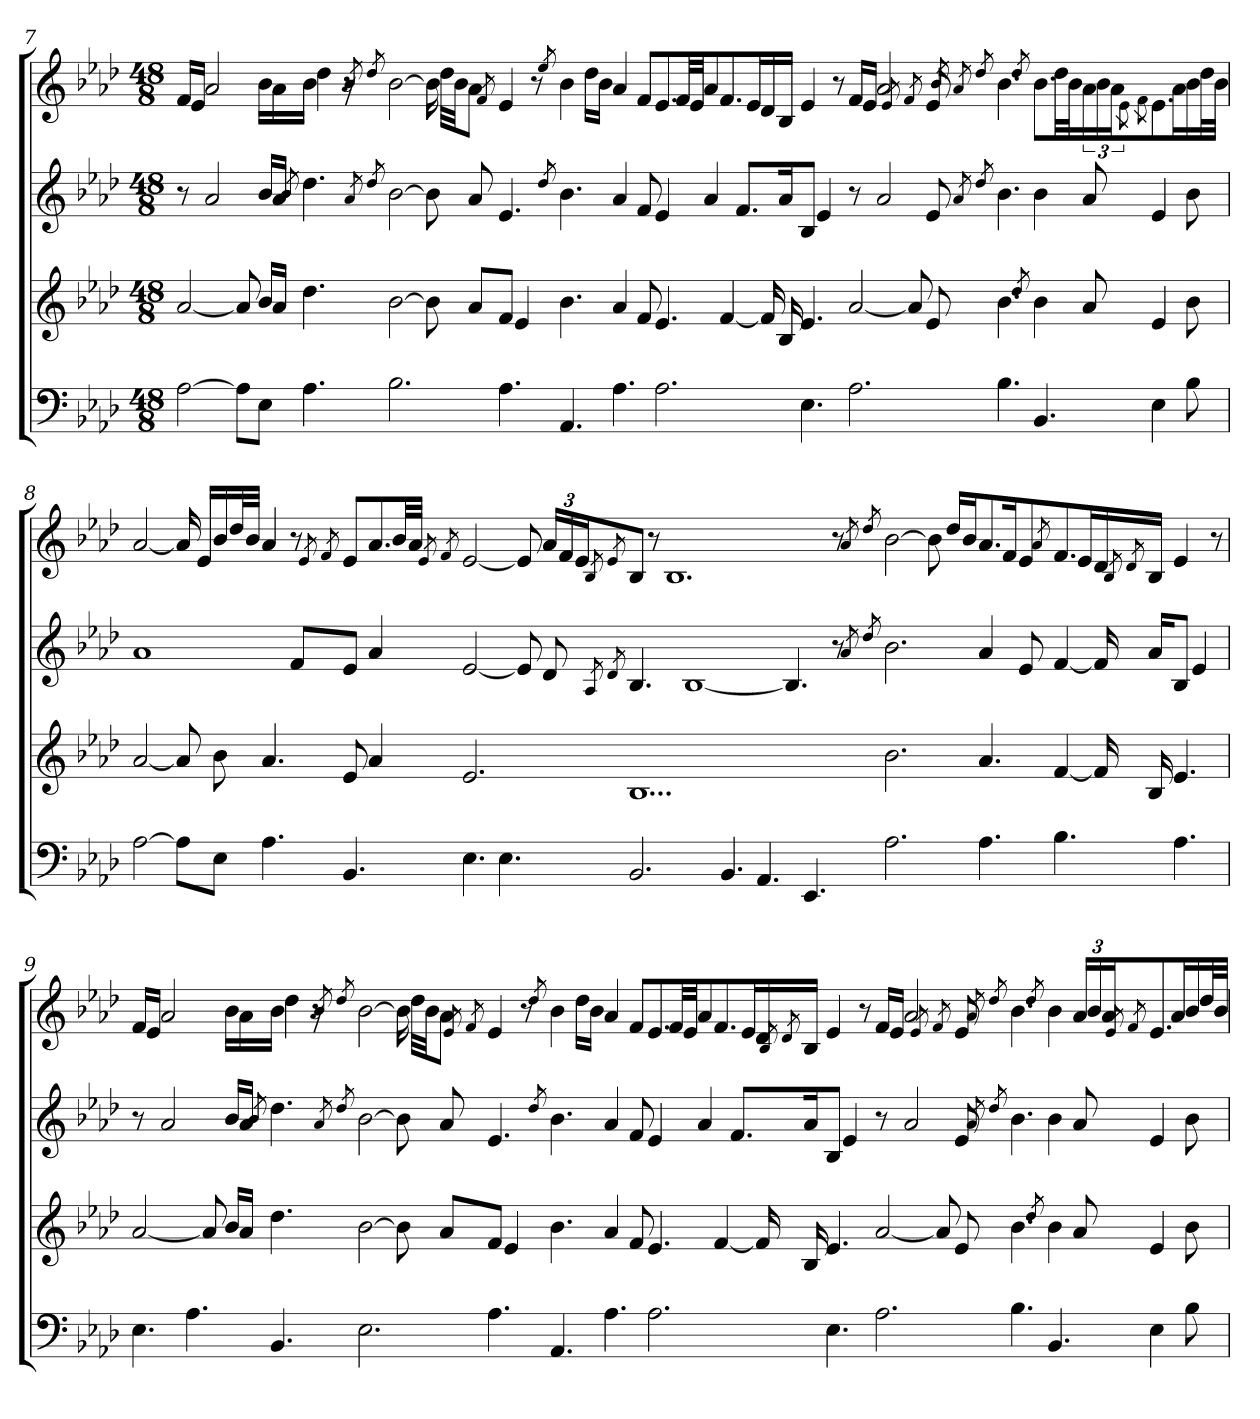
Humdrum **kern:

**kern	**kern	**kern	**kern
*part4	*part3	*part2	*part1
*staff4	*staff3	*staff2	*staff1
*clefF4	*clefG2	*clefG2	*clefG2
*k[b-e-a-d-]	*k[b-e-a-d-]	*k[b-e-a-d-]	*k[b-e-a-d-]
*M48/8	*M48/8	*M48/8	*M48/8
=7	=7	=7	=7
[2A-	[2a-	8r	16f/LL
.	.	.	16e-/JJ
.	.	2a-	2a-
8A-\L]	8a-]	.	.
8E-\J	16b-/LL	16b-/LL	16b-\LL
.	16a-/JJ	16a-/JJ	16a-\
.	.	8qb-	.
4.A-	4.dd-	4.dd-	16b-\JJ
.	.	.	4dd-
.	.	.	16r
.	.	8qa-	8qb-
.	.	8qdd-	8qdd-
2.B-	[2b-	[2b-	[2b-
.	8b-]	8b-]	16b-]
.	.	.	32dd-\LLL
.	.	.	32b-\JJ
.	8a-/L	8a-	8a-\J
.	.	.	8qf
4.A-	8f/J	4.e-	4e-
.	4e-	.	.
.	.	.	8r
.	.	8qdd-	8qee-
4.AA-	4.b-	4.b-	4b-
.	.	.	16dd-\LL
.	.	.	16b-\JJ
4.A-	4a-	4a-	4a-
.	8f	8f	8f/L
2.A-	4.e-	4e-	8.e-/
.	.	.	32f/LL
.	.	.	32e-/JJ
.	.	4a-	8a-/
.	[4f	.	8.f/
.	.	8.f/L	.
.	.	.	16e-/L
.	16f]	.	16d-/
.	16B-	16a-/K	16B-/JJ
4.E-	4.e-	8B-/J	4e-
.	.	4e-	.
.	.	.	8r
2.A-	[2a-	8r	16f/LL
.	.	.	16e-/JJ
.	.	2a-	2a-
.	8a-]	.	.
.	.	.	8qe-
.	.	.	8qf
.	8e-	8e-	8e-
.	.	.	8qb-
.	.	8qa-	8qa-
.	.	8qdd-	8qdd-
4.B-	4.b-	4.b-	4.b-
.	8qdd-	.	8qdd-
4.BB-	4b-	4b-	8.b-\L
.	.	.	32dd-\LL
.	.	.	32b-\J
.	8a-	8a-	24a-\
.	.	.	24b-\
.	.	.	24a-\J
.	.	.	8qe-\
.	.	.	8qf\
4E-	4e-	4e-	8.e-\
.	.	.	16a-\L
8B-	8b-	8b-	16b-\
.	.	.	32dd-\L
.	.	.	32b-\JJJ
=8	=8	=8	=8
[2A-	[2a-	1a-	[2a-
8A-\L]	8a-]	.	16a-]
.	.	.	16e-/LL
8E-\J	8b-	.	16b-/
.	.	.	32dd-/L
.	.	.	32b-/JJJ
4.A-	4.a-	.	4a-
.	.	8f/L	8r
.	.	.	8qe-
.	.	.	8qf
4.BB-	8e-	8e-/J	8e-/L
.	4a-	4a-	8.a-/
.	.	.	32b-/LL
.	.	.	32a-/JJJ
.	.	.	8qe-
.	.	.	8qf
4.E-	2.e-	[2e-	[2e-
4.E-	.	.	.
.	.	8e-]	8e-]
.	.	8d-	24a-/LL
.	.	.	24f/
.	.	.	24e-/J
.	.	8qA-	8qB-/
.	.	8qd-	8qe-/
2.BB-	1...B-	4.B-	8B-/J
.	.	.	8r
.	.	.	1.B-
.	.	[1B-	.
4.BB-	.	.	.
4.AA-	.	.	.
.	.	4.B-]	.
4.EE-	.	.	.
.	.	8r	8r
.	.	8qa-	8qa-
.	.	8qdd-	8qdd-
2.A-	2.b-	2.b-	[2b-
.	.	.	8b-]
.	.	.	16dd-/LL
.	.	.	16b-/J
4.A-	4.a-	4a-	8.a-/
.	.	.	16f/K
.	.	8e-	8e-/
.	.	.	8qa-/
4.B-	[4f	[4f	8.f/
.	.	.	16e-/L
.	16f]	16f]	16d-/
.	.	.	8qB-/
.	.	.	8qd-/
.	16B-	16a-/KL	16B-/JJ
4.A-	4.e-	8B-/J	4e-
.	.	4e-	.
.	.	.	8r
=9	=9	=9	=9
4.E-	[2a-	8r	16f/LL
.	.	.	16e-/JJ
.	.	2a-	2a-
4.A-	.	.	.
.	8a-]	.	.
.	16b-/LL	16b-/LL	16b-\LL
.	16a-/JJ	16a-/JJ	16a-\
.	.	8qb-	.
4.BB-	4.dd-	4.dd-	16b-\JJ
.	.	.	4dd-
.	.	.	16r
.	.	8qa-	8qb-
.	.	8qdd-	8qdd-
2.E-	[2b-	[2b-	[2b-
.	8b-]	8b-]	16b-]
.	.	.	32dd-\LLL
.	.	.	32b-\JJ
.	8a-/L	8a-	8a-\J
.	.	.	8qe-
.	.	.	8qf
4.A-	8f/J	4.e-	4e-
.	4e-	.	.
.	.	.	8r
.	.	8qdd-	8qdd-
4.AA-	4.b-	4.b-	4b-
.	.	.	16dd-\LL
.	.	.	16b-\JJ
4.A-	4a-	4a-	4a-
.	8f	8f	8f/L
2.A-	4.e-	4e-	8.e-/
.	.	.	32f/LL
.	.	.	32e-/JJ
.	.	4a-	8a-/
.	[4f	.	8.f/
.	.	8.f/L	.
.	.	.	16e-/L
.	16f]	.	16d-/
.	.	.	8qB-/
.	.	.	8qd-/
.	16B-	16a-/K	16B-/JJ
4.E-	4.e-	8B-/J	4e-
.	.	4e-	.
.	.	.	8r
2.A-	[2a-	8r	16f/LL
.	.	.	16e-/JJ
.	.	2a-	2a-
.	8a-]	.	.
.	.	.	8qe-
.	.	.	8qf
.	8e-	8e-	8e-
.	.	8qa-	8qa-
.	.	8qdd-	8qdd-
4.B-	4.b-	4.b-	4.b-
.	8qdd-	.	8qdd-
4.BB-	4b-	4b-	4b-
.	8a-	8a-	24a-/LL
.	.	.	24b-/
.	.	.	24a-/J
.	.	.	8qe-/
.	.	.	8qf/
4E-	4e-	4e-	8.e-/
.	.	.	16a-/L
8B-	8b-	8b-	16b-/
.	.	.	32dd-/L
.	.	.	32b-/JJJ
=	=	=	=
*-	*-	*-	*-
